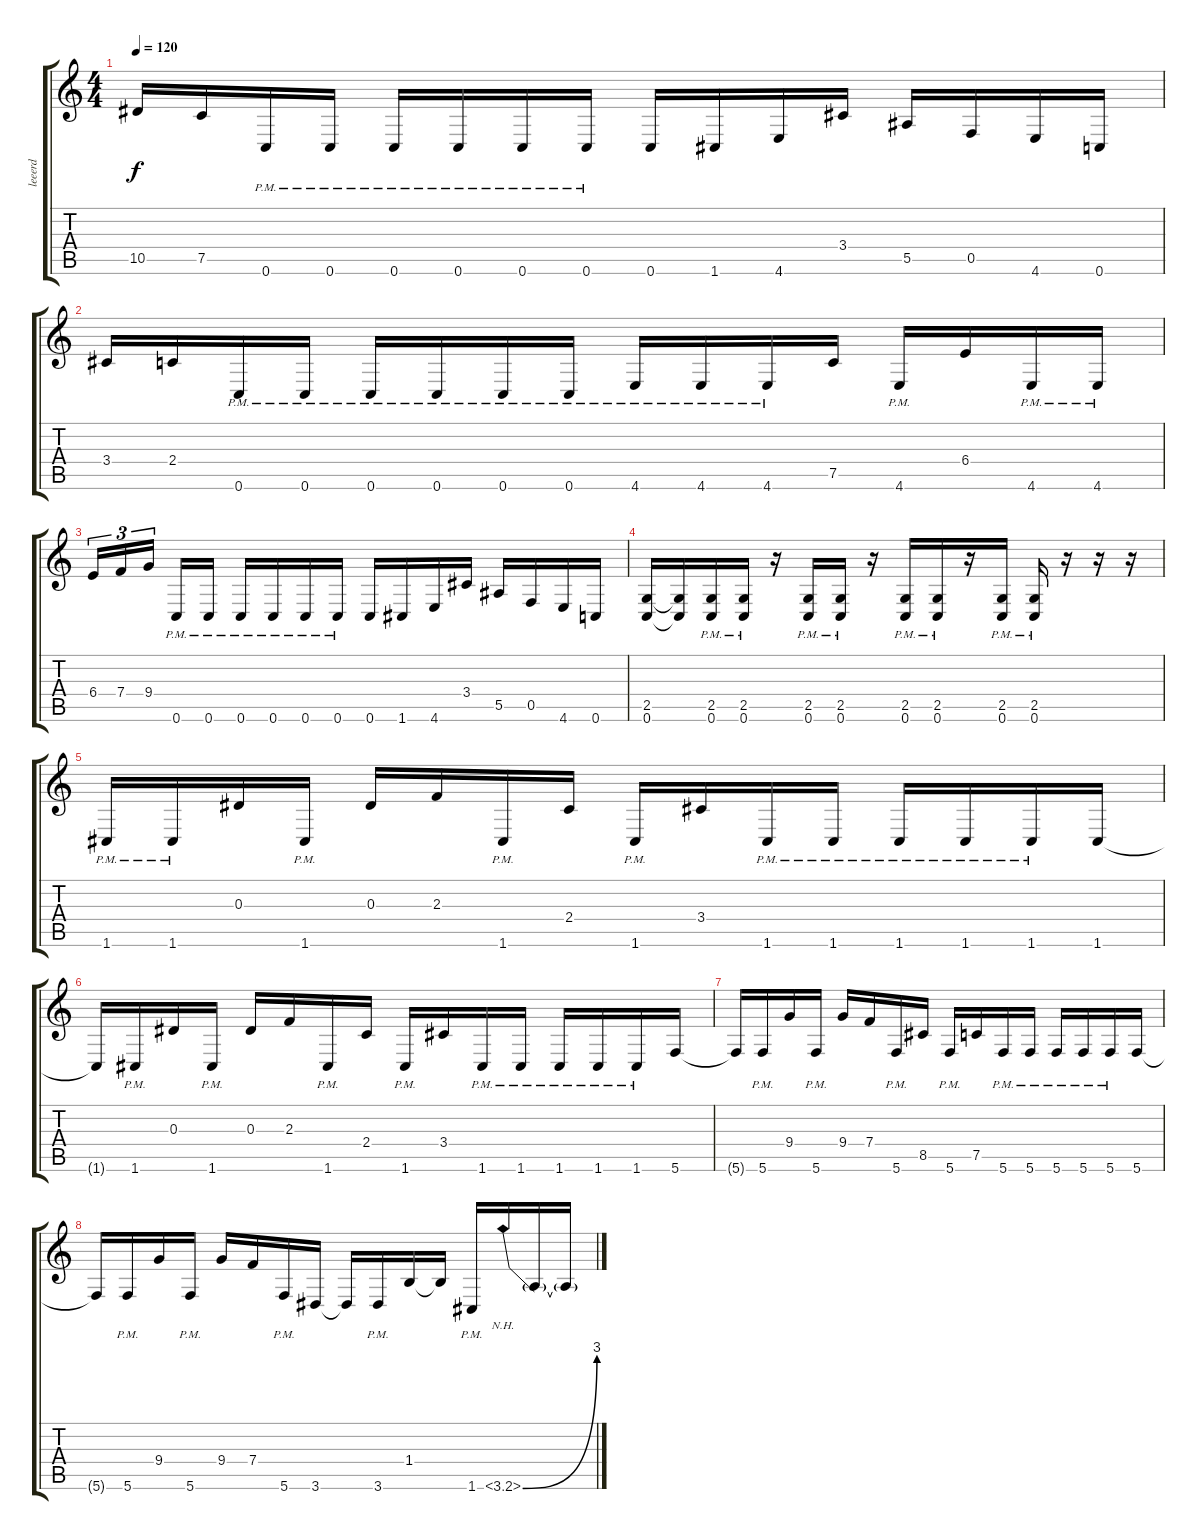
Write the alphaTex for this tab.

\track ("leeerd" "leeerd") {instrument distortionguitar}
\staff {score tabs}
\tuning (C4 G3 Eb3 Bb2 F2 C2) {hide}
\ts (4 4)
\tempo 120
\clef g2
\ks c
10.5.16{dy f} 7.5.16 0.6{pm}.16 0.6{pm}.16 0.6{pm}.16 0.6{pm}.16 0.6{pm}.16 0.6{pm}.16 0.6.16 1.6.16 4.6.16 3.4.16 5.5.16 0.5.16 4.6.16 0.6.16 |
3.4.16 2.4.16 0.6{pm}.16 0.6{pm}.16 0.6{pm}.16 0.6{pm}.16 0.6{pm}.16 0.6{pm}.16 4.6{pm}.16 4.6{pm}.16 4.6{pm}.16 7.5.16 4.6{pm}.16 6.4.16 4.6{pm}.16 4.6{pm}.16 |
6.4.16{tu (3 2)} 7.4.16{tu (3 2)} 9.4.16{tu (3 2)} 0.6{pm}.16 0.6{pm}.16 0.6{pm}.16 0.6{pm}.16 0.6{pm}.16 0.6{pm}.16 0.6.16 1.6.16 4.6.16 3.4.16 5.5.16 0.5.16 4.6.16 0.6.16 |
(2.5 0.6).16 (2.5{t} 0.6{t}).16 (2.5{pm} 0.6{pm}).16 (2.5{pm} 0.6{pm}).16 r.16 (2.5{pm} 0.6{pm}).16 (2.5{pm} 0.6{pm}).16 r.16 (2.5{pm} 0.6{pm}).16 (2.5{pm} 0.6{pm}).16 r.16 (2.5{pm} 0.6{pm}).16 (2.5{pm} 0.6{pm}).16 r.16 r.16 r.16 |
1.6{pm}.16 1.6{pm}.16 0.3.16 1.6{pm}.16 0.3.16 2.3.16 1.6{pm}.16 2.4.16 1.6{pm}.16 3.4.16 1.6{pm}.16 1.6{pm}.16 1.6{pm}.16 1.6{pm}.16 1.6{pm}.16 1.6.16 |
1.6{t}.16 1.6{pm}.16 0.3.16 1.6{pm}.16 0.3.16 2.3.16 1.6{pm}.16 2.4.16 1.6{pm}.16 3.4.16 1.6{pm}.16 1.6{pm}.16 1.6{pm}.16 1.6{pm}.16 1.6{pm}.16 5.6.16 |
5.6{t}.16 5.6{pm}.16 9.4.16 5.6{pm}.16 9.4.16 7.4.16 5.6{pm}.16 8.5.16 5.6{pm}.16 7.5.16 5.6{pm}.16 5.6{pm}.16 5.6{pm}.16 5.6{pm}.16 5.6{pm}.16 5.6.16 |
5.6{t}.16 5.6{pm}.16 9.4.16 5.6{pm}.16 9.4.16 7.4.16 5.6{pm}.16 3.6.16 3.6{t}.16 3.6{pm}.16 1.4.16 1.4{t}.16 1.6{pm}.16 3.6{be (bend 0 0 60 12) nh}.16 3.6{t}.16 3.6{t}.16
